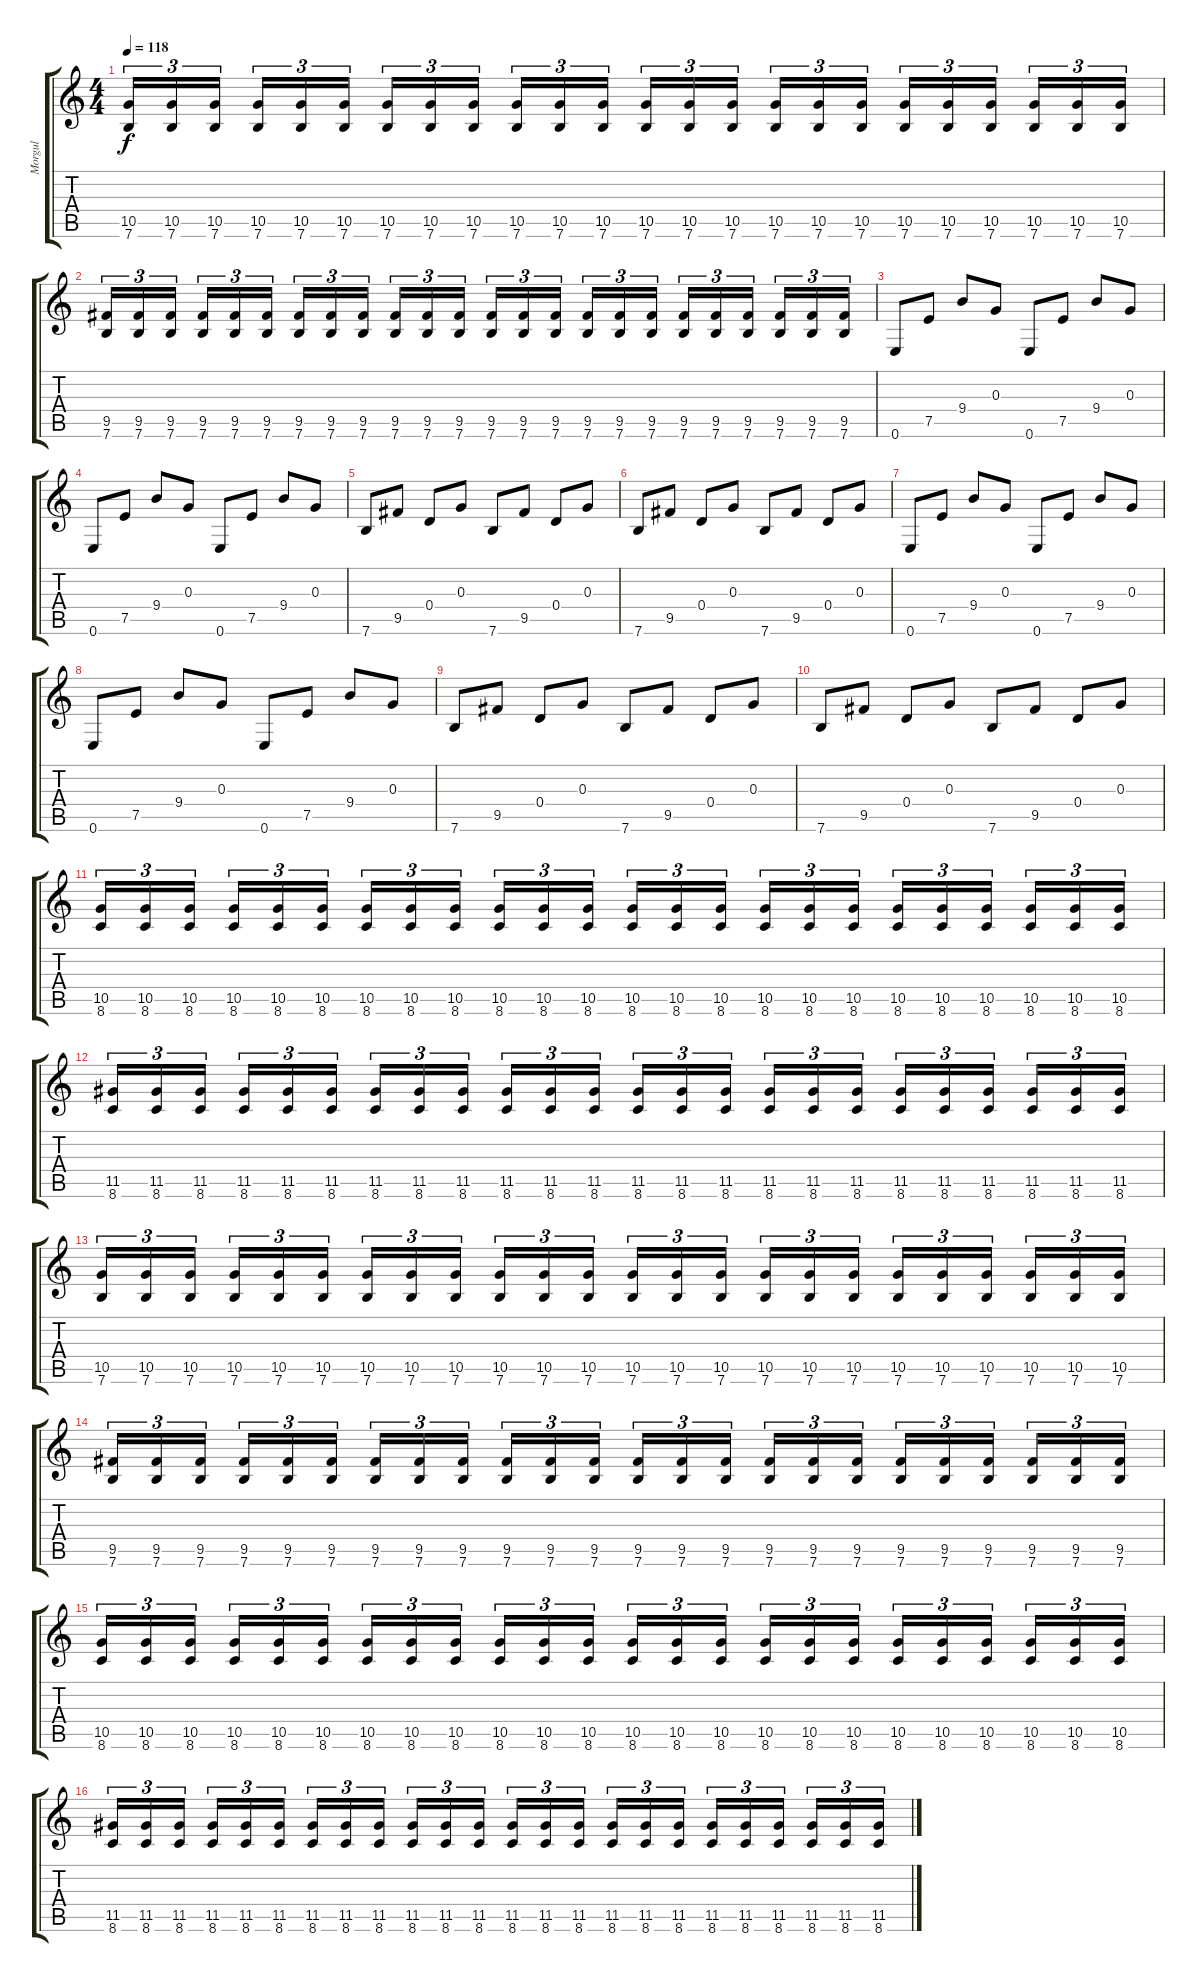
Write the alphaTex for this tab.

\track ("Morgul" "Morgul") {instrument distortionguitar}
\staff {score tabs}
\tuning (E4 B3 G3 D3 A2 E2) {hide}
\ts (4 4)
\tempo 118
\clef g2
\ks c
(10.5 7.6).16{tu (3 2) dy f} (10.5 7.6).16{tu (3 2)} (10.5 7.6).16{tu (3 2)} (10.5 7.6).16{tu (3 2)} (10.5 7.6).16{tu (3 2)} (10.5 7.6).16{tu (3 2)} (10.5 7.6).16{tu (3 2)} (10.5 7.6).16{tu (3 2)} (10.5 7.6).16{tu (3 2)} (10.5 7.6).16{tu (3 2)} (10.5 7.6).16{tu (3 2)} (10.5 7.6).16{tu (3 2)} (10.5 7.6).16{tu (3 2)} (10.5 7.6).16{tu (3 2)} (10.5 7.6).16{tu (3 2)} (10.5 7.6).16{tu (3 2)} (10.5 7.6).16{tu (3 2)} (10.5 7.6).16{tu (3 2)} (10.5 7.6).16{tu (3 2)} (10.5 7.6).16{tu (3 2)} (10.5 7.6).16{tu (3 2)} (10.5 7.6).16{tu (3 2)} (10.5 7.6).16{tu (3 2)} (10.5 7.6).16{tu (3 2)} |
(9.5 7.6).16{tu (3 2)} (9.5 7.6).16{tu (3 2)} (9.5 7.6).16{tu (3 2)} (9.5 7.6).16{tu (3 2)} (9.5 7.6).16{tu (3 2)} (9.5 7.6).16{tu (3 2)} (9.5 7.6).16{tu (3 2)} (9.5 7.6).16{tu (3 2)} (9.5 7.6).16{tu (3 2)} (9.5 7.6).16{tu (3 2)} (9.5 7.6).16{tu (3 2)} (9.5 7.6).16{tu (3 2)} (9.5 7.6).16{tu (3 2)} (9.5 7.6).16{tu (3 2)} (9.5 7.6).16{tu (3 2)} (9.5 7.6).16{tu (3 2)} (9.5 7.6).16{tu (3 2)} (9.5 7.6).16{tu (3 2)} (9.5 7.6).16{tu (3 2)} (9.5 7.6).16{tu (3 2)} (9.5 7.6).16{tu (3 2)} (9.5 7.6).16{tu (3 2)} (9.5 7.6).16{tu (3 2)} (9.5 7.6).16{tu (3 2)} |
0.6.8{volume 16} 7.5.8 9.4.8 0.3.8 0.6.8 7.5.8 9.4.8 0.3.8 |
0.6.8 7.5.8 9.4.8 0.3.8 0.6.8 7.5.8 9.4.8 0.3.8 |
7.6.8 9.5.8 0.4.8 0.3.8 7.6.8 9.5.8 0.4.8 0.3.8 |
7.6.8 9.5.8 0.4.8 0.3.8 7.6.8 9.5.8 0.4.8 0.3.8 |
0.6.8 7.5.8 9.4.8 0.3.8 0.6.8 7.5.8 9.4.8 0.3.8 |
0.6.8 7.5.8 9.4.8 0.3.8 0.6.8 7.5.8 9.4.8 0.3.8 |
7.6.8 9.5.8 0.4.8 0.3.8 7.6.8 9.5.8 0.4.8 0.3.8 |
7.6.8 9.5.8 0.4.8 0.3.8 7.6.8 9.5.8 0.4.8 0.3.8 |
(10.5 8.6).16{tu (3 2)} (10.5 8.6).16{tu (3 2)} (10.5 8.6).16{tu (3 2)} (10.5 8.6).16{tu (3 2)} (10.5 8.6).16{tu (3 2)} (10.5 8.6).16{tu (3 2)} (10.5 8.6).16{tu (3 2)} (10.5 8.6).16{tu (3 2)} (10.5 8.6).16{tu (3 2)} (10.5 8.6).16{tu (3 2)} (10.5 8.6).16{tu (3 2)} (10.5 8.6).16{tu (3 2)} (10.5 8.6).16{tu (3 2)} (10.5 8.6).16{tu (3 2)} (10.5 8.6).16{tu (3 2)} (10.5 8.6).16{tu (3 2)} (10.5 8.6).16{tu (3 2)} (10.5 8.6).16{tu (3 2)} (10.5 8.6).16{tu (3 2)} (10.5 8.6).16{tu (3 2)} (10.5 8.6).16{tu (3 2)} (10.5 8.6).16{tu (3 2)} (10.5 8.6).16{tu (3 2)} (10.5 8.6).16{tu (3 2)} |
(11.5 8.6).16{tu (3 2)} (11.5 8.6).16{tu (3 2)} (11.5 8.6).16{tu (3 2)} (11.5 8.6).16{tu (3 2)} (11.5 8.6).16{tu (3 2)} (11.5 8.6).16{tu (3 2)} (11.5 8.6).16{tu (3 2)} (11.5 8.6).16{tu (3 2)} (11.5 8.6).16{tu (3 2)} (11.5 8.6).16{tu (3 2)} (11.5 8.6).16{tu (3 2)} (11.5 8.6).16{tu (3 2)} (11.5 8.6).16{tu (3 2)} (11.5 8.6).16{tu (3 2)} (11.5 8.6).16{tu (3 2)} (11.5 8.6).16{tu (3 2)} (11.5 8.6).16{tu (3 2)} (11.5 8.6).16{tu (3 2)} (11.5 8.6).16{tu (3 2)} (11.5 8.6).16{tu (3 2)} (11.5 8.6).16{tu (3 2)} (11.5 8.6).16{tu (3 2)} (11.5 8.6).16{tu (3 2)} (11.5 8.6).16{tu (3 2)} |
(10.5 7.6).16{tu (3 2)} (10.5 7.6).16{tu (3 2)} (10.5 7.6).16{tu (3 2)} (10.5 7.6).16{tu (3 2)} (10.5 7.6).16{tu (3 2)} (10.5 7.6).16{tu (3 2)} (10.5 7.6).16{tu (3 2)} (10.5 7.6).16{tu (3 2)} (10.5 7.6).16{tu (3 2)} (10.5 7.6).16{tu (3 2)} (10.5 7.6).16{tu (3 2)} (10.5 7.6).16{tu (3 2)} (10.5 7.6).16{tu (3 2)} (10.5 7.6).16{tu (3 2)} (10.5 7.6).16{tu (3 2)} (10.5 7.6).16{tu (3 2)} (10.5 7.6).16{tu (3 2)} (10.5 7.6).16{tu (3 2)} (10.5 7.6).16{tu (3 2)} (10.5 7.6).16{tu (3 2)} (10.5 7.6).16{tu (3 2)} (10.5 7.6).16{tu (3 2)} (10.5 7.6).16{tu (3 2)} (10.5 7.6).16{tu (3 2)} |
(9.5 7.6).16{tu (3 2)} (9.5 7.6).16{tu (3 2)} (9.5 7.6).16{tu (3 2)} (9.5 7.6).16{tu (3 2)} (9.5 7.6).16{tu (3 2)} (9.5 7.6).16{tu (3 2)} (9.5 7.6).16{tu (3 2)} (9.5 7.6).16{tu (3 2)} (9.5 7.6).16{tu (3 2)} (9.5 7.6).16{tu (3 2)} (9.5 7.6).16{tu (3 2)} (9.5 7.6).16{tu (3 2)} (9.5 7.6).16{tu (3 2)} (9.5 7.6).16{tu (3 2)} (9.5 7.6).16{tu (3 2)} (9.5 7.6).16{tu (3 2)} (9.5 7.6).16{tu (3 2)} (9.5 7.6).16{tu (3 2)} (9.5 7.6).16{tu (3 2)} (9.5 7.6).16{tu (3 2)} (9.5 7.6).16{tu (3 2)} (9.5 7.6).16{tu (3 2)} (9.5 7.6).16{tu (3 2)} (9.5 7.6).16{tu (3 2)} |
(10.5 8.6).16{tu (3 2)} (10.5 8.6).16{tu (3 2)} (10.5 8.6).16{tu (3 2)} (10.5 8.6).16{tu (3 2)} (10.5 8.6).16{tu (3 2)} (10.5 8.6).16{tu (3 2)} (10.5 8.6).16{tu (3 2)} (10.5 8.6).16{tu (3 2)} (10.5 8.6).16{tu (3 2)} (10.5 8.6).16{tu (3 2)} (10.5 8.6).16{tu (3 2)} (10.5 8.6).16{tu (3 2)} (10.5 8.6).16{tu (3 2)} (10.5 8.6).16{tu (3 2)} (10.5 8.6).16{tu (3 2)} (10.5 8.6).16{tu (3 2)} (10.5 8.6).16{tu (3 2)} (10.5 8.6).16{tu (3 2)} (10.5 8.6).16{tu (3 2)} (10.5 8.6).16{tu (3 2)} (10.5 8.6).16{tu (3 2)} (10.5 8.6).16{tu (3 2)} (10.5 8.6).16{tu (3 2)} (10.5 8.6).16{tu (3 2)} |
(11.5 8.6).16{tu (3 2)} (11.5 8.6).16{tu (3 2)} (11.5 8.6).16{tu (3 2)} (11.5 8.6).16{tu (3 2)} (11.5 8.6).16{tu (3 2)} (11.5 8.6).16{tu (3 2)} (11.5 8.6).16{tu (3 2)} (11.5 8.6).16{tu (3 2)} (11.5 8.6).16{tu (3 2)} (11.5 8.6).16{tu (3 2)} (11.5 8.6).16{tu (3 2)} (11.5 8.6).16{tu (3 2)} (11.5 8.6).16{tu (3 2)} (11.5 8.6).16{tu (3 2)} (11.5 8.6).16{tu (3 2)} (11.5 8.6).16{tu (3 2)} (11.5 8.6).16{tu (3 2)} (11.5 8.6).16{tu (3 2)} (11.5 8.6).16{tu (3 2)} (11.5 8.6).16{tu (3 2)} (11.5 8.6).16{tu (3 2)} (11.5 8.6).16{tu (3 2)} (11.5 8.6).16{tu (3 2)} (11.5 8.6).16{tu (3 2)}
